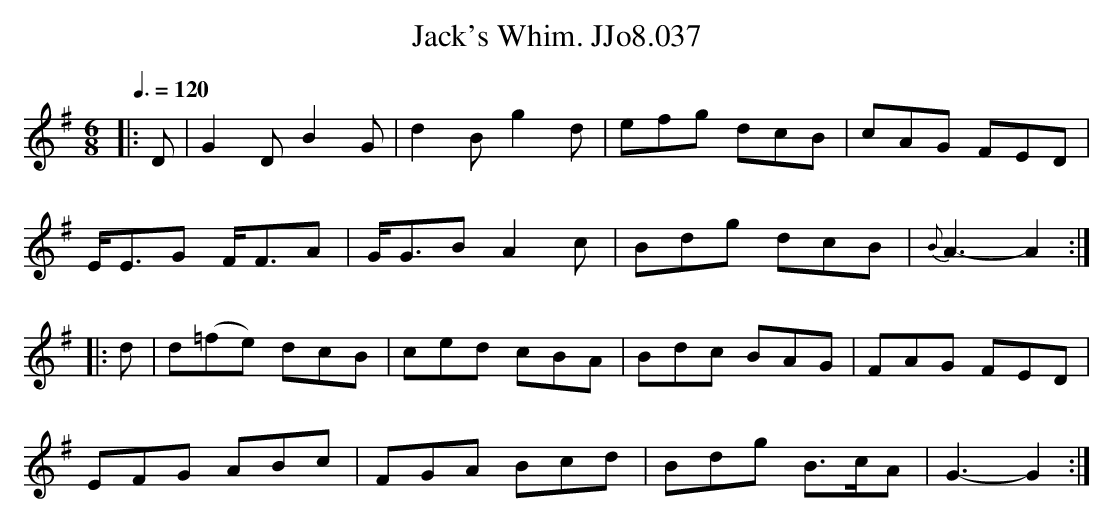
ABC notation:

X:1
T:Jack's Whim. JJo8.037
M:6/8
L:1/8
Q:3/8=120
K:G
|:D|G2DB2G|d2Bg2d|efg dcB|cAG FED|
E<EG F<FA|G<GBA2c|Bdg dcB|{B}A3-A2:|
|:d|d(=fe) dcB|ced cBA|Bdc BAG|FAG FED|
EFG ABc|FGA Bcd|Bdg B>cA|G3-G2:|
